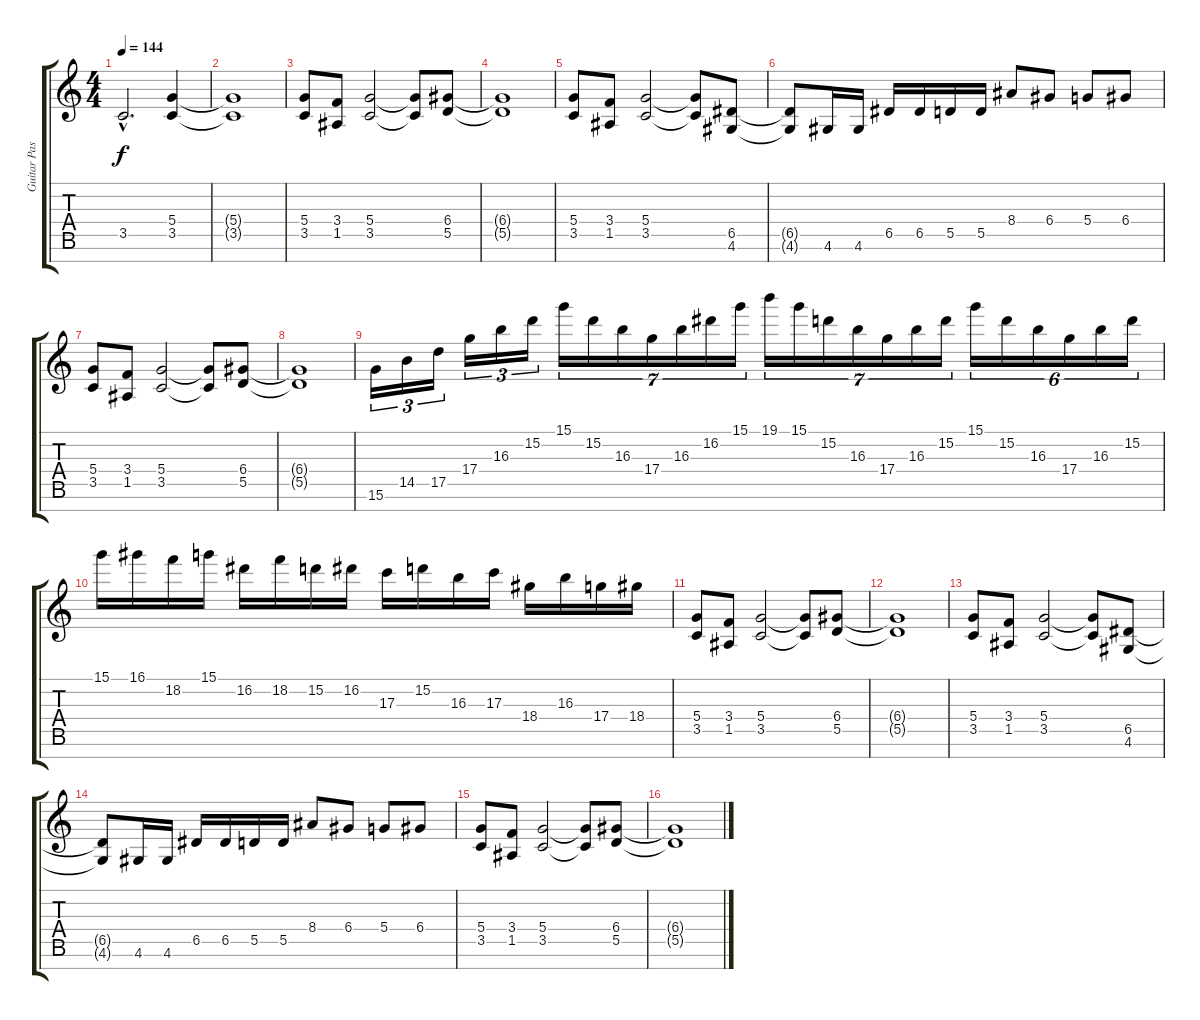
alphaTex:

\track ("Guitar Passamani" "Guitar Pas") {instrument distortionguitar}
\staff {score tabs}
\tuning (E4 B3 G3 D3 A2 E2 B1) {hide}
\ts (4 4)
\tempo 144
\clef g2
\ks c
3.5{hac}.2{d dy f} (5.4 3.5).4 |
(5.4{t} 3.5{t}).1 |
(5.4 3.5).8 (3.4 1.5).8 (5.4 3.5).2 (5.4{t} 3.5{t}).8 (6.4 5.5).8 |
(6.4{t} 5.5{t}).1 |
(5.4 3.5).8 (3.4 1.5).8 (5.4 3.5).2 (5.4{t} 3.5{t}).8 (6.5 4.6).8 |
(6.5{t} 4.6{t}).8 4.6.16 4.6.16 6.5.16 6.5.16 5.5.16 5.5.16 8.4.8 6.4.8 5.4.8 6.4.8 |
(5.4 3.5).8 (3.4 1.5).8 (5.4 3.5).2 (5.4{t} 3.5{t}).8 (6.4 5.5).8 |
(6.4{t} 5.5{t}).1 |
15.6.16{tu (3 2)} 14.5.16{tu (3 2)} 17.5.16{tu (3 2)} 17.4.16{tu (3 2)} 16.3.16{tu (3 2)} 15.2.16{tu (3 2)} 15.1.16{tu (7 4)} 15.2.16{tu (7 4)} 16.3.16{tu (7 4)} 17.4.16{tu (7 4)} 16.3.16{tu (7 4)} 16.2.16{tu (7 4)} 15.1.16{tu (7 4)} 19.1.16{tu (7 4)} 15.1.16{tu (7 4)} 15.2.16{tu (7 4)} 16.3.16{tu (7 4)} 17.4.16{tu (7 4)} 16.3.16{tu (7 4)} 15.2.16{tu (7 4)} 15.1.16{tu (6 4)} 15.2.16{tu (6 4)} 16.3.16{tu (6 4)} 17.4.16{tu (6 4)} 16.3.16{tu (6 4)} 15.2.16{tu (6 4)} |
15.1.16 16.1.16 18.2.16 15.1.16 16.2.16 18.2.16 15.2.16 16.2.16 17.3.16 15.2.16 16.3.16 17.3.16 18.4.16 16.3.16 17.4.16 18.4.16 |
(5.4 3.5).8 (3.4 1.5).8 (5.4 3.5).2 (5.4{t} 3.5{t}).8 (6.4 5.5).8 |
(6.4{t} 5.5{t}).1 |
(5.4 3.5).8 (3.4 1.5).8 (5.4 3.5).2 (5.4{t} 3.5{t}).8 (6.5 4.6).8 |
(6.5{t} 4.6{t}).8 4.6.16 4.6.16 6.5.16 6.5.16 5.5.16 5.5.16 8.4.8 6.4.8 5.4.8 6.4.8 |
(5.4 3.5).8 (3.4 1.5).8 (5.4 3.5).2 (5.4{t} 3.5{t}).8 (6.4 5.5).8 |
(6.4{t} 5.5{t}).1
